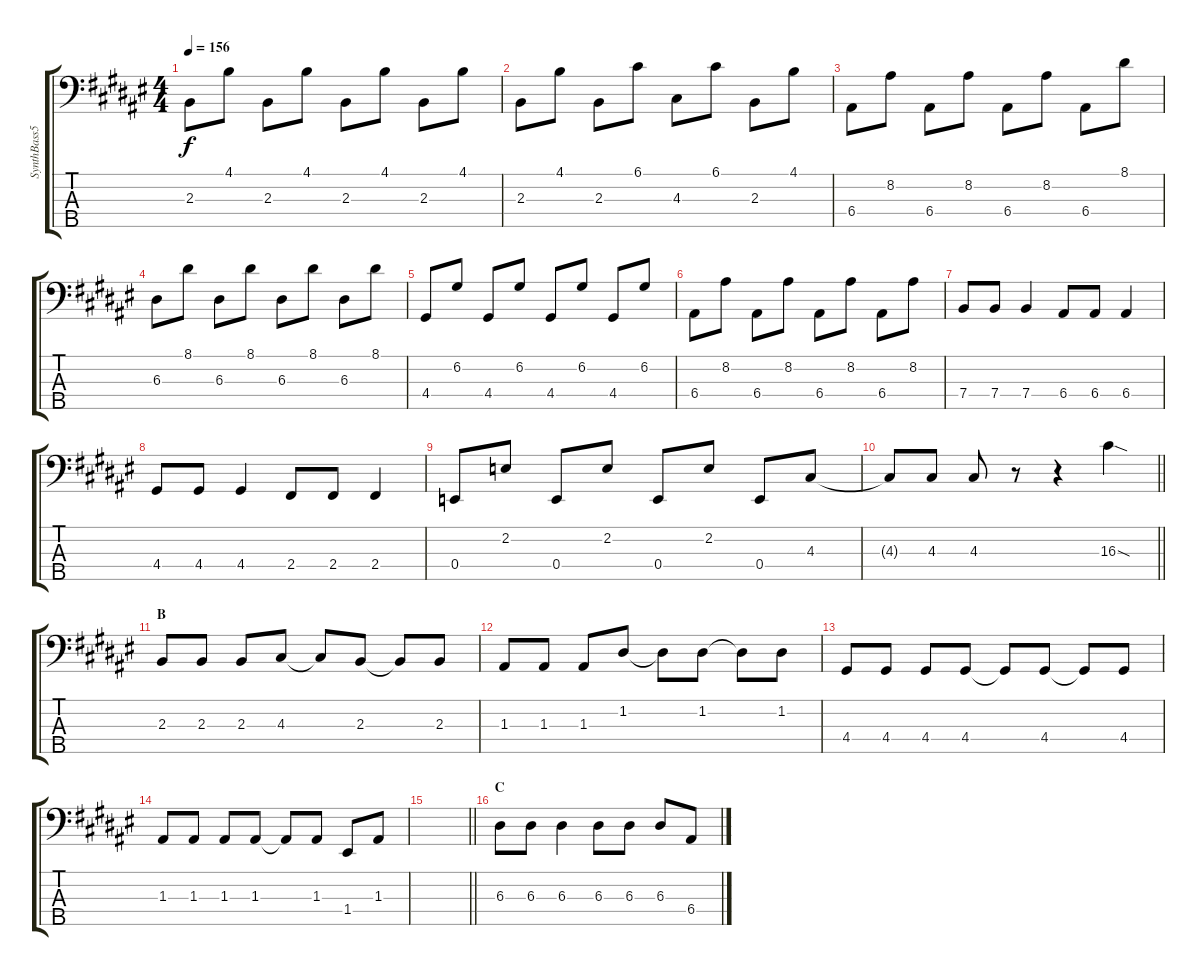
\track ("SynthBass5" "SynthBass5") {instrument synthbass2}
\staff {score tabs}
\tuning (G2 D2 A1 E1 B0) {hide}
\ts (4 4)
\tempo 156
\clef f4
\ks f#
2.3.8{dy f} 4.1.8 2.3.8 4.1.8 2.3.8 4.1.8 2.3.8 4.1.8 |
2.3.8 4.1.8 2.3.8 6.1.8 4.3.8 6.1.8 2.3.8 4.1.8 |
6.4.8 8.2.8 6.4.8 8.2.8 6.4.8 8.2.8 6.4.8 8.1.8 |
6.3.8 8.1.8 6.3.8 8.1.8 6.3.8 8.1.8 6.3.8 8.1.8 |
4.4.8 6.2.8 4.4.8 6.2.8 4.4.8 6.2.8 4.4.8 6.2.8 |
6.4.8 8.2.8 6.4.8 8.2.8 6.4.8 8.2.8 6.4.8 8.2.8 |
7.4.8 7.4.8 7.4.4 6.4.8 6.4.8 6.4.4 |
4.4.8 4.4.8 4.4.4 2.4.8 2.4.8 2.4.4 |
0.4.8 2.2.8 0.4.8 2.2.8 0.4.8 2.2.8 0.4.8 4.3.8 |
\barLineRight lightlight
4.3{t}.8 4.3.8 4.3.8 r.8 r.4 16.3{sod}.4 |
\section ("" "B")
2.3.8 2.3.8 2.3.8 4.3.8 4.3{t}.8 2.3.8 2.3{t}.8 2.3.8 |
1.3.8 1.3.8 1.3.8 1.2.8 1.2{t}.8 1.2.8 1.2{t}.8 1.2.8 |
4.4.8 4.4.8 4.4.8 4.4.8 4.4{t}.8 4.4.8 4.4{t}.8 4.4.8 |
1.3.8 1.3.8 1.3.8 1.3.8 1.3{t}.8 1.3.8 1.4.8 1.3.8 |
\barLineRight lightlight
|
\section ("" "C")
6.3.8 6.3.8 6.3.4 6.3.8 6.3.8 6.3.8 6.4.8
